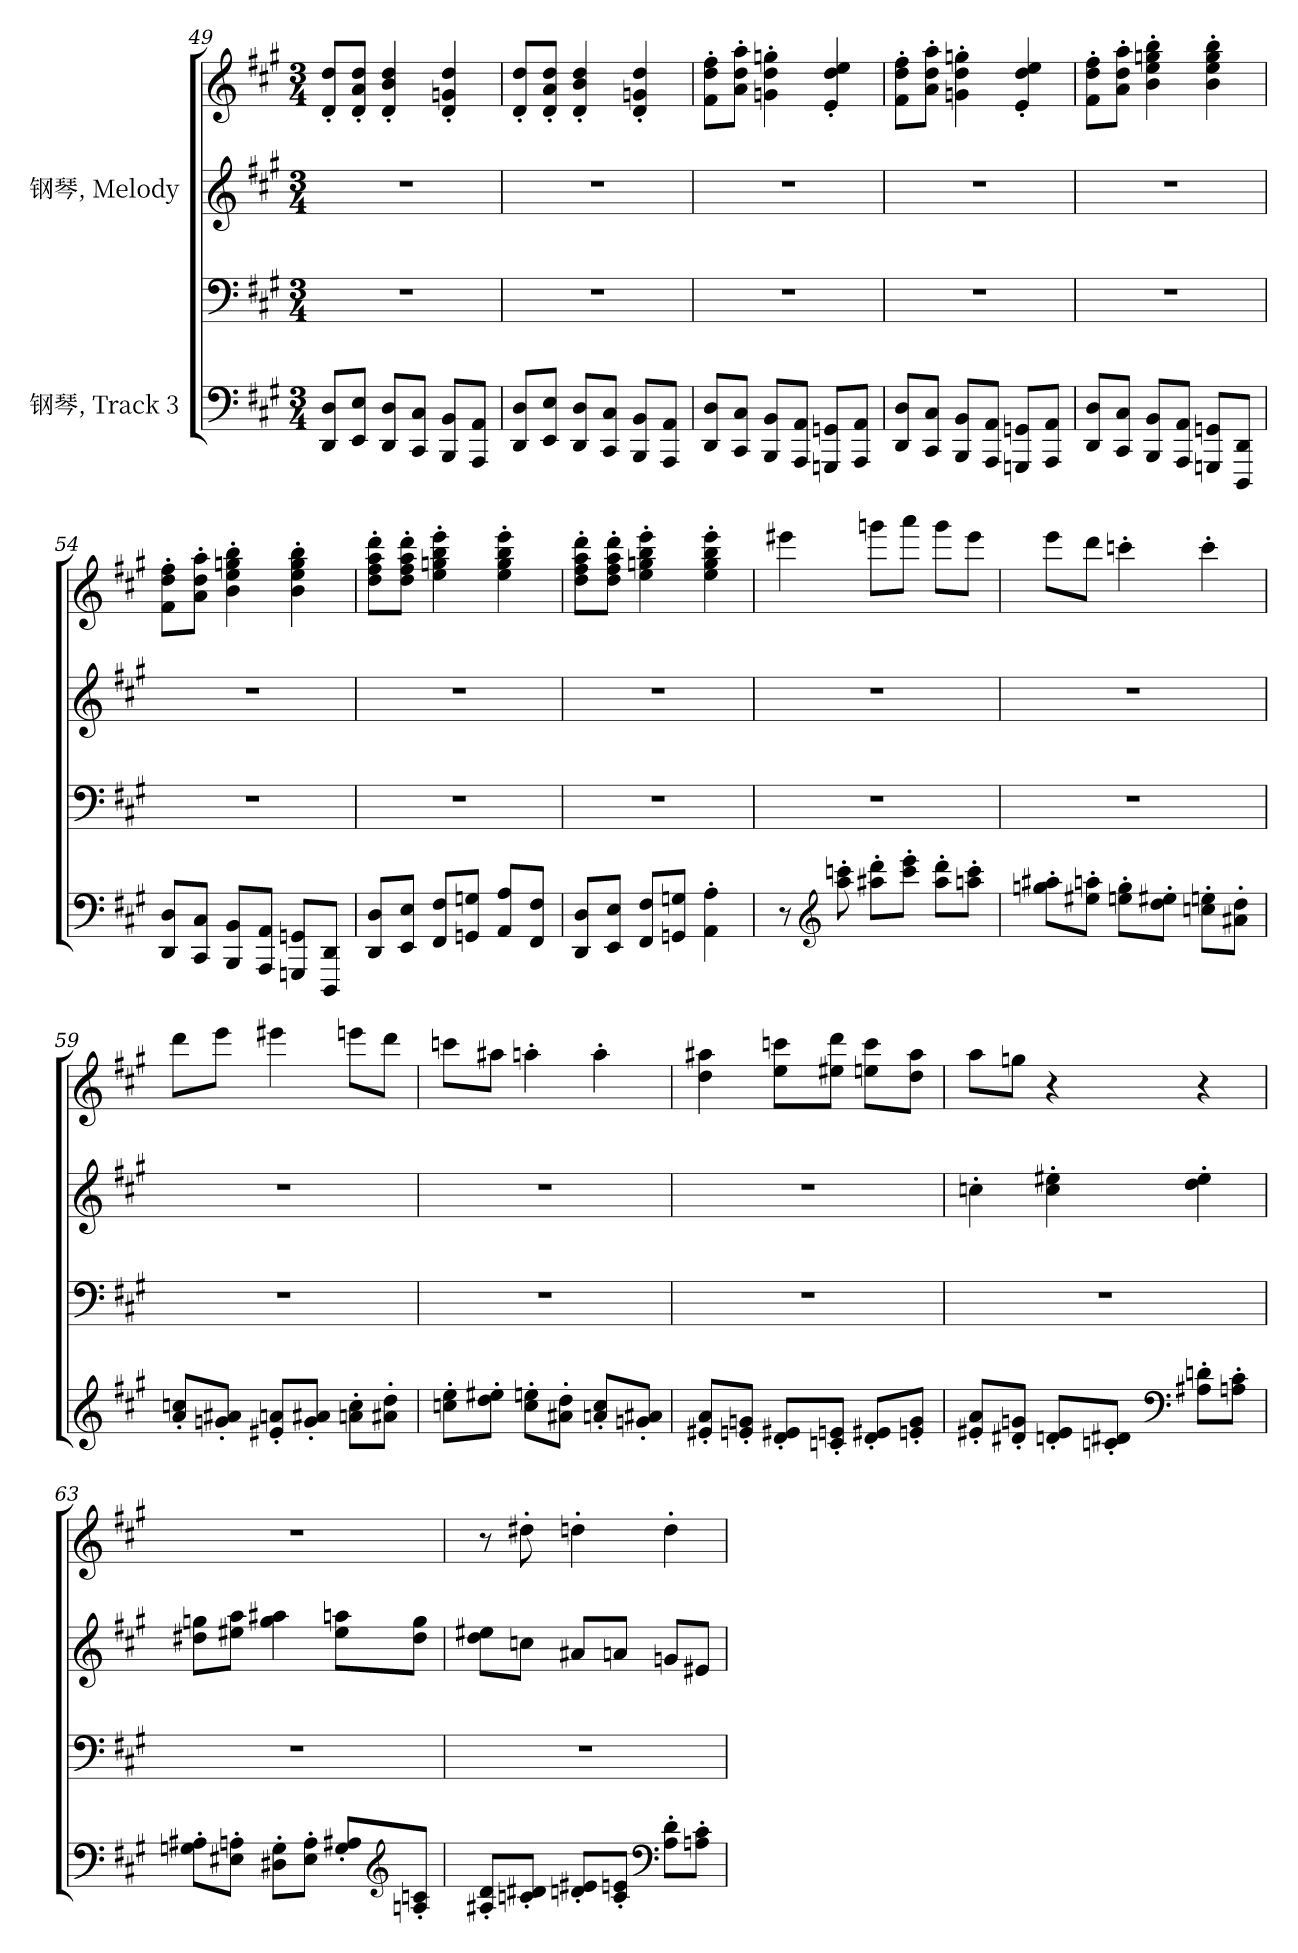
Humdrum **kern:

**kern	**kern	**kern	**kern
*part2	*part2	*part1	*part1
*staff4	*staff3	*staff2	*staff1
*I"钢琴, Track 3	*	*I"钢琴, Melody	*
*clefF4	*clefF4	*clefG2	*clefG2
*k[f#c#g#]	*k[f#c#g#]	*k[f#c#g#]	*k[f#c#g#]
*M3/4	*M3/4	*M3/4	*M3/4
*MM171	*MM171	*MM171	*MM171
=49	=49	=49	=49
8DD/ 8D/L	2.r	2.r	8d/' 8dd/'L
8EE/ 8E/J	.	.	8d/' 8a/' 8dd/'J
8DD/ 8D/L	.	.	4d/' 4b/' 4dd/'
8CC#/ 8C#/J	.	.	.
8BBB/ 8BB/L	.	.	4d/' 4gn/' 4dd/'
8AAA/ 8AA/J	.	.	.
=50	=50	=50	=50
8DD/ 8D/L	2.r	2.r	8d/' 8dd/'L
8EE/ 8E/J	.	.	8d/' 8a/' 8dd/'J
8DD/ 8D/L	.	.	4d/' 4b/' 4dd/'
8CC#/ 8C#/J	.	.	.
8BBB/ 8BB/L	.	.	4d/' 4gn/' 4dd/'
8AAA/ 8AA/J	.	.	.
=51	=51	=51	=51
8DD/ 8D/L	2.r	2.r	8f#\' 8dd\' 8ff#\'L
8CC#/ 8C#/J	.	.	8a\' 8dd\' 8aa\'J
8BBB/ 8BB/L	.	.	4gn\' 4dd\' 4ggn\'
8AAA/ 8AA/J	.	.	.
8GGGn/ 8GGn/L	.	.	4e/' 4dd/' 4ee/'
8AAA/ 8AA/J	.	.	.
!!LO:LB:g=z
=52	=52	=52	=52
8DD/ 8D/L	2.r	2.r	8f#\' 8dd\' 8ff#\'L
8CC#/ 8C#/J	.	.	8a\' 8dd\' 8aa\'J
8BBB/ 8BB/L	.	.	4gn\' 4dd\' 4ggn\'
8AAA/ 8AA/J	.	.	.
8GGGn/ 8GGn/L	.	.	4e/' 4dd/' 4ee/'
8AAA/ 8AA/J	.	.	.
=53	=53	=53	=53
8DD/ 8D/L	2.r	2.r	8f#\' 8dd\' 8ff#\'L
8CC#/ 8C#/J	.	.	8a\' 8dd\' 8aa\'J
8BBB/ 8BB/L	.	.	4b\' 4ee\' 4ggn\' 4bb\'
8AAA/ 8AA/J	.	.	.
8GGGn/ 8GGn/L	.	.	4b\' 4ee\' 4gg\' 4bb\'
8DDD/ 8DD/J	.	.	.
=54	=54	=54	=54
8DD/ 8D/L	2.r	2.r	8f#\' 8dd\' 8ff#\'L
8CC#/ 8C#/J	.	.	8a\' 8dd\' 8aa\'J
8BBB/ 8BB/L	.	.	4b\' 4ee\' 4ggn\' 4bb\'
8AAA/ 8AA/J	.	.	.
8GGGn/ 8GGn/L	.	.	4b\' 4ee\' 4gg\' 4bb\'
8DDD/ 8DD/J	.	.	.
=55	=55	=55	=55
8DD/ 8D/L	2.r	2.r	8dd\' 8ff#\' 8aa\' 8ddd\'L
8EE/ 8E/J	.	.	8dd\' 8ff#\' 8aa\' 8ddd\'J
8FF#/ 8F#/L	.	.	4ee\' 4ggn\' 4bb\' 4eee\'
8GGn/ 8Gn/J	.	.	.
*	*	*	*MM155
8AA/ 8A/L	.	.	4ee\' 4gg\' 4bb\' 4eee\'
8FF#/ 8F#/J	.	.	.
!!LO:LB:g=z
=56	=56	=56	=56
*	*	*	*MM145
8DD/ 8D/L	2.r	2.r	8dd\' 8ff#\' 8aa\' 8ddd\'L
*	*	*	*MM139
8EE/ 8E/J	.	.	8dd\' 8ff#\' 8aa\' 8ddd\'J
*	*	*	*MM134
8FF#/ 8F#/L	.	.	4ee\' 4ggn\' 4bb\' 4eee\'
8GGn/ 8Gn/J	.	.	.
*	*	*	*MM114
4AA\' 4A\'	.	.	4ee\' 4gg\' 4bb\' 4eee\'
=57	=57	=57	=57
*	*	*	*MM162
8r	2.r	2.r	4eee#X\
*clefG2	*	*	*
8aa\' 8cccn\'	.	.	.
8aa#X\' 8ddd\'L	.	.	8gggn\L
8ccc\' 8eee\'J	.	.	8aaa\J
8aa#\' 8ddd\'L	.	.	8ggg\L
8aan\' 8ccc\'J	.	.	8eee#\J
=58	=58	=58	=58
8ggn\' 8aa#X\'L	2.r	2.r	8eee\L
8ee#X\' 8aan\'J	.	.	8ddd\J
8een\' 8gg\'L	.	.	4cccn'\
8dd\' 8ee#X\'J	.	.	.
8ccn\' 8een\'L	.	.	4ccc'\
8a#X\' 8dd\'J	.	.	.
!!LO:PB:g=z
=59	=59	=59	=59
8a/' 8ccn/'L	2.r	2.r	8ddd\L
8gn/' 8a#X/'J	.	.	8eee\J
8e#X/' 8an/'L	.	.	4eee#X\
8g/' 8a#X/'J	.	.	.
8an\' 8cc\'L	.	.	8eeen\L
8a#X\' 8dd\'J	.	.	8ddd\J
=60	=60	=60	=60
8ccn\' 8ee\'L	2.r	2.r	8cccn\L
8dd\' 8ee#X\'J	.	.	8aa#X\J
8cc\' 8een\'L	.	.	4aan'\
8a#X\' 8dd\'J	.	.	.
8an/' 8cc/'L	.	.	4aa'\
8gn/' 8a#X/'J	.	.	.
=61	=61	=61	=61
8e#X/' 8a/'L	2.r	2.r	4dd\ 4aa#X\
8en/' 8gn/'J	.	.	.
8d/' 8e#X/'L	.	.	8ee\ 8cccn\L
8cn/' 8en/'J	.	.	8ee#X\ 8ddd\J
8d/' 8e#X/'L	.	.	8een\ 8ccc\L
8en/' 8g/'J	.	.	8dd\ 8aa#\J
!!LO:LB:g=z
=62	=62	=62	=62
8e#X/' 8a/'L	2.r	4ccn'\	8aa\L
8d#X/' 8gn/'J	.	.	8ggn\J
8dn/' 8e#/'L	.	4cc\' 4ee#X\'	4r
8cn/' 8d#X/'J	.	.	.
*clefF4	*	*	*
8A#X\' 8dn\'L	.	4dd\' 4ee#\'	4r
8An\' 8c\'J	.	.	.
=63	=63	=63	=63
8Gn\' 8A#X\'L	2.r	8dd#X\ 8ggn\L	2.r
8E#X\' 8An\'J	.	8ee#X\ 8aa\J	.
8D#X\' 8G\'L	.	4gg\ 4aa#X\	.
8E#\' 8A\'J	.	.	.
8G/' 8A#X/'L	.	8ee#\ 8aan\L	.
*clefG2	*	*	*
8An/' 8cn/'J	.	8dd#\ 8gg\J	.
!!LO:LB:g=z
=64	=64	=64	=64
8A#X/' 8d/'L	2.r	8dd\ 8ee#X\L	8r
8cn/' 8d#X/'J	.	8ccn\J	8dd#X'\
8dn/' 8e#X/'L	.	8a#X/L	4ddn'\
8c/' 8en/'J	.	8an/J	.
*clefF4	*	*	*
8A#\' 8d\'L	.	8gn/L	4dd'\
8An\' 8c\'J	.	8e#X/J	.
=	=	=	=
*-	*-	*-	*-
